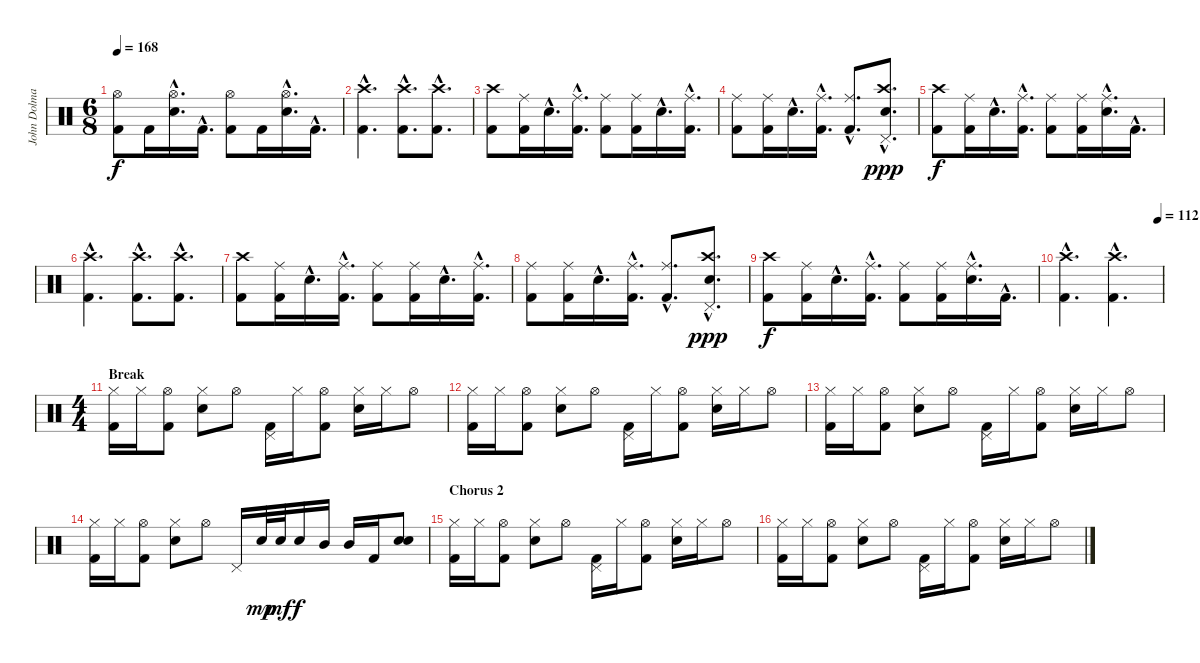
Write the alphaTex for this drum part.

\track ("John Dolmayan" "John Dolma") {instrument percussion}
\staff {score}
\articulation defaults
\ts (6 8)
\tempo 168
\clef neutral
\ks c
("Hi-Hat (open)" "Kick (hit) 2").8{dy f} "Kick (hit) 2".16 ("Hi-Hat (open)"{hac} "Electric Snare (hit)"{hac}).16{d} "Kick (hit) 2"{hac}.16{d} ("Hi-Hat (open)" "Kick (hit) 2").8 "Kick (hit) 2".16 ("Hi-Hat (open)"{hac} "Electric Snare (hit)"{hac}).16{d} "Kick (hit) 2"{hac}.16{d} |
("Crash high (hit)"{hac} "Kick (hit) 2"{hac}).4{d} ("Crash high (hit)"{hac} "Kick (hit) 2"{hac}).8{d} ("Crash high (hit)"{hac} "Kick (hit) 2"{hac}).8{d} |
("Crash high (hit)" "Kick (hit) 2").8 ("Ride (middle)" "Kick (hit) 2").16 "Electric Snare (hit)"{hac}.16{d} ("Ride (middle)"{hac} "Kick (hit) 2"{hac}).16{d} ("Ride (middle)" "Kick (hit) 2").8 ("Ride (middle)" "Kick (hit) 2").16 "Electric Snare (hit)"{hac}.16{d} ("Ride (middle)"{hac} "Kick (hit) 2"{hac}).16{d} |
("Ride (middle)" "Kick (hit) 2").8 ("Ride (middle)" "Kick (hit) 2").16 "Electric Snare (hit)"{hac}.16{d} ("Ride (middle)"{hac} "Kick (hit) 2"{hac}).16{d} ("Ride (middle)"{hac} "Kick (hit) 2"{hac}).8{d} ("Crash high (hit)"{hac} "Pedal Hi-Hat (hit)"{hac} "Electric Snare (hit)"{hac}).8{d dy ppp} |
("Crash high (hit)" "Kick (hit) 2").8{dy f} ("Ride (middle)" "Kick (hit) 2").16 "Electric Snare (hit)"{hac}.16{d} ("Ride (middle)"{hac} "Kick (hit) 2"{hac}).16{d} ("Ride (middle)" "Kick (hit) 2").8 ("Ride (middle)" "Kick (hit) 2").16 ("Ride (middle)"{hac} "Electric Snare (hit)"{hac}).16{d} "Kick (hit) 2"{hac}.16{d} |
("Crash high (hit)"{hac} "Kick (hit) 2"{hac}).4{d} ("Crash high (hit)"{hac} "Kick (hit) 2"{hac}).8{d} ("Crash high (hit)"{hac} "Kick (hit) 2"{hac}).8{d} |
("Crash high (hit)" "Kick (hit) 2").8 ("Ride (middle)" "Kick (hit) 2").16 "Electric Snare (hit)"{hac}.16{d} ("Ride (middle)"{hac} "Kick (hit) 2"{hac}).16{d} ("Ride (middle)" "Kick (hit) 2").8 ("Ride (middle)" "Kick (hit) 2").16 "Electric Snare (hit)"{hac}.16{d} ("Ride (middle)"{hac} "Kick (hit) 2"{hac}).16{d} |
("Ride (middle)" "Kick (hit) 2").8 ("Ride (middle)" "Kick (hit) 2").16 "Electric Snare (hit)"{hac}.16{d} ("Ride (middle)"{hac} "Kick (hit) 2"{hac}).16{d} ("Ride (middle)"{hac} "Kick (hit) 2"{hac}).8{d} ("Crash high (hit)"{hac} "Pedal Hi-Hat (hit)"{hac} "Electric Snare (hit)"{hac}).8{d dy ppp} |
("Crash high (hit)" "Kick (hit) 2").8{dy f} ("Ride (middle)" "Kick (hit) 2").16 "Electric Snare (hit)"{hac}.16{d} ("Ride (middle)"{hac} "Kick (hit) 2"{hac}).16{d} ("Ride (middle)" "Kick (hit) 2").8 ("Ride (middle)" "Kick (hit) 2").16 ("Ride (middle)"{hac} "Electric Snare (hit)"{hac}).16{d} "Kick (hit) 2"{hac}.16{d} |
\tempo (112 0.9583333333333334)
("Crash high (hit)"{hac} "Kick (hit) 2"{hac}).4{d} ("Crash high (hit)"{hac} "Kick (hit) 2"{hac}).4{d} |
\ts (4 4)
\section ("" "Break")
("Hi-Hat (closed)" "Kick (hit) 2").16 "Hi-Hat (closed)".16 ("Hi-Hat (open)" "Kick (hit) 2").8 ("Hi-Hat (closed)" "Electric Snare (hit)").8 "Hi-Hat (open)".8 ("Pedal Hi-Hat (hit)" "Kick (hit) 2").16 "Hi-Hat (closed)".16 ("Hi-Hat (open)" "Kick (hit) 2").8 ("Hi-Hat (closed)" "Electric Snare (hit)").16 "Hi-Hat (closed)".16 "Hi-Hat (open)".8 |
("Hi-Hat (closed)" "Kick (hit) 2").16 "Hi-Hat (closed)".16 ("Hi-Hat (open)" "Kick (hit) 2").8 ("Hi-Hat (closed)" "Electric Snare (hit)").8 "Hi-Hat (open)".8 ("Pedal Hi-Hat (hit)" "Kick (hit) 2").16 "Hi-Hat (closed)".16 ("Hi-Hat (open)" "Kick (hit) 2").8 ("Hi-Hat (closed)" "Electric Snare (hit)").16 "Hi-Hat (closed)".16 "Hi-Hat (open)".8 |
("Hi-Hat (closed)" "Kick (hit) 2").16 "Hi-Hat (closed)".16 ("Hi-Hat (open)" "Kick (hit) 2").8 ("Hi-Hat (closed)" "Electric Snare (hit)").8 "Hi-Hat (open)".8 ("Pedal Hi-Hat (hit)" "Kick (hit) 2").16 "Hi-Hat (closed)".16 ("Hi-Hat (open)" "Kick (hit) 2").8 ("Hi-Hat (closed)" "Electric Snare (hit)").16 "Hi-Hat (closed)".16 "Hi-Hat (open)".8 |
("Hi-Hat (closed)" "Kick (hit) 2").16 "Hi-Hat (closed)".16 ("Hi-Hat (open)" "Kick (hit) 2").8 ("Hi-Hat (closed)" "Electric Snare (hit)").8 "Hi-Hat (open)".8 "Pedal Hi-Hat (hit)".16 "Electric Snare (hit)".32{dy mp} "Electric Snare (hit)".32{dy mf} "Electric Snare (hit)".16{dy f} "Mid Tom (hit)".16 "Mid Tom (hit)".16 "Kick (hit) 2".16 ("Electric Snare (hit)" "Electric Snare (hit)").8 |
\section ("" "Chorus 2")
("Hi-Hat (closed)" "Kick (hit) 2").16 "Hi-Hat (closed)".16 ("Hi-Hat (open)" "Kick (hit) 2").8 ("Hi-Hat (closed)" "Electric Snare (hit)").8 "Hi-Hat (open)".8 ("Pedal Hi-Hat (hit)" "Kick (hit) 2").16 "Hi-Hat (closed)".16 ("Hi-Hat (open)" "Kick (hit) 2").8 ("Hi-Hat (closed)" "Electric Snare (hit)").16 "Hi-Hat (closed)".16 "Hi-Hat (open)".8 |
("Hi-Hat (closed)" "Kick (hit) 2").16 "Hi-Hat (closed)".16 ("Hi-Hat (open)" "Kick (hit) 2").8 ("Hi-Hat (closed)" "Electric Snare (hit)").8 "Hi-Hat (open)".8 ("Pedal Hi-Hat (hit)" "Kick (hit) 2").16 "Hi-Hat (closed)".16 ("Hi-Hat (open)" "Kick (hit) 2").8 ("Hi-Hat (closed)" "Electric Snare (hit)").16 "Hi-Hat (closed)".16 "Hi-Hat (open)".8
